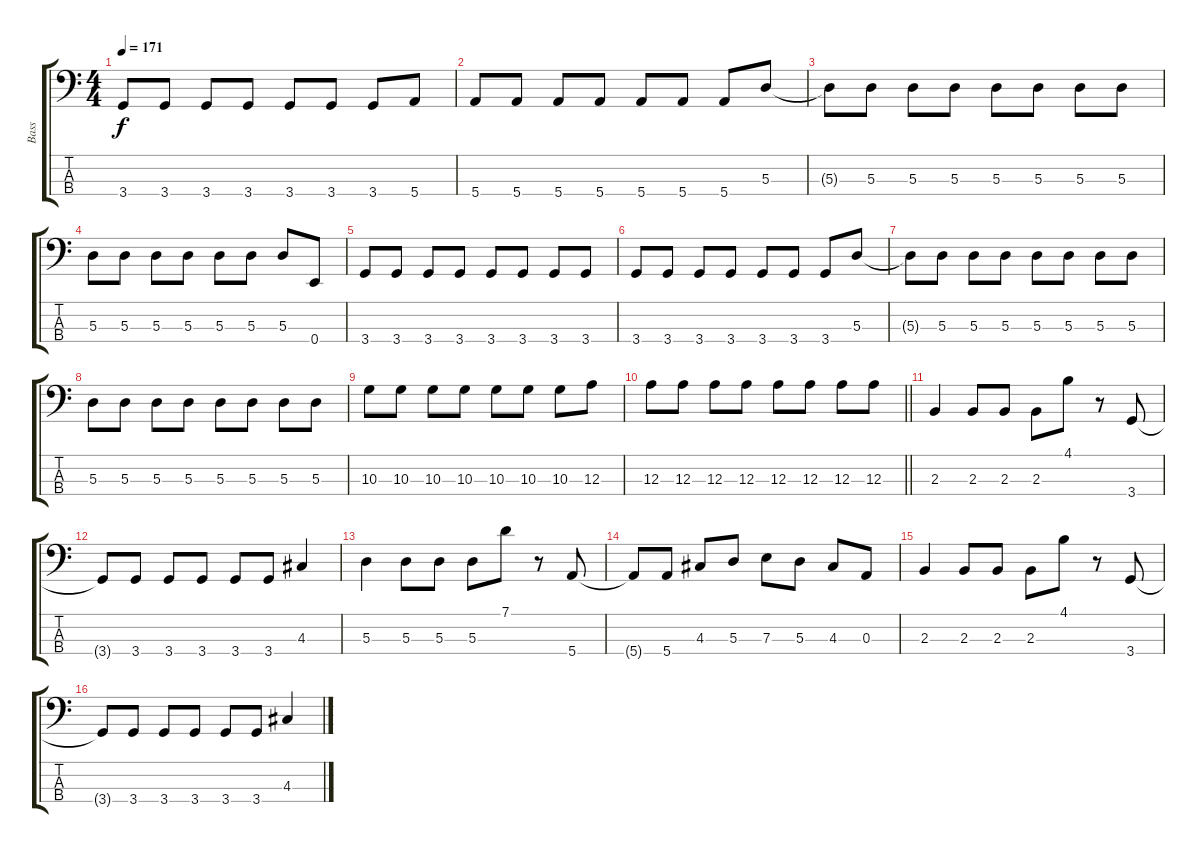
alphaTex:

\track ("Bass" "Bass") {instrument electricbasspick}
\staff {score tabs}
\tuning (G2 D2 A1 E1) {hide}
\ts (4 4)
\tempo 171
\clef f4
\ks c
3.4.8{dy f} 3.4.8 3.4.8 3.4.8 3.4.8 3.4.8 3.4.8 5.4.8 |
5.4.8 5.4.8 5.4.8 5.4.8 5.4.8 5.4.8 5.4.8 5.3.8 |
5.3{t}.8 5.3.8 5.3.8 5.3.8 5.3.8 5.3.8 5.3.8 5.3.8 |
5.3.8 5.3.8 5.3.8 5.3.8 5.3.8 5.3.8 5.3.8 0.4.8 |
3.4.8 3.4.8 3.4.8 3.4.8 3.4.8 3.4.8 3.4.8 3.4.8 |
3.4.8 3.4.8 3.4.8 3.4.8 3.4.8 3.4.8 3.4.8 5.3.8 |
5.3{t}.8 5.3.8 5.3.8 5.3.8 5.3.8 5.3.8 5.3.8 5.3.8 |
5.3.8 5.3.8 5.3.8 5.3.8 5.3.8 5.3.8 5.3.8 5.3.8 |
10.3.8 10.3.8 10.3.8 10.3.8 10.3.8 10.3.8 10.3.8 12.3.8 |
\barLineRight lightlight
12.3.8 12.3.8 12.3.8 12.3.8 12.3.8 12.3.8 12.3.8 12.3.8 |
2.3.4 2.3.8 2.3.8 2.3.8 4.1.8 r.8 3.4.8 |
3.4{t}.8 3.4.8 3.4.8 3.4.8 3.4.8 3.4.8 4.3.4 |
5.3.4 5.3.8 5.3.8 5.3.8 7.1.8 r.8 5.4.8 |
5.4{t}.8 5.4.8 4.3.8 5.3.8 7.3.8 5.3.8 4.3.8 0.3.8 |
2.3.4 2.3.8 2.3.8 2.3.8 4.1.8 r.8 3.4.8 |
3.4{t}.8 3.4.8 3.4.8 3.4.8 3.4.8 3.4.8 4.3.4
